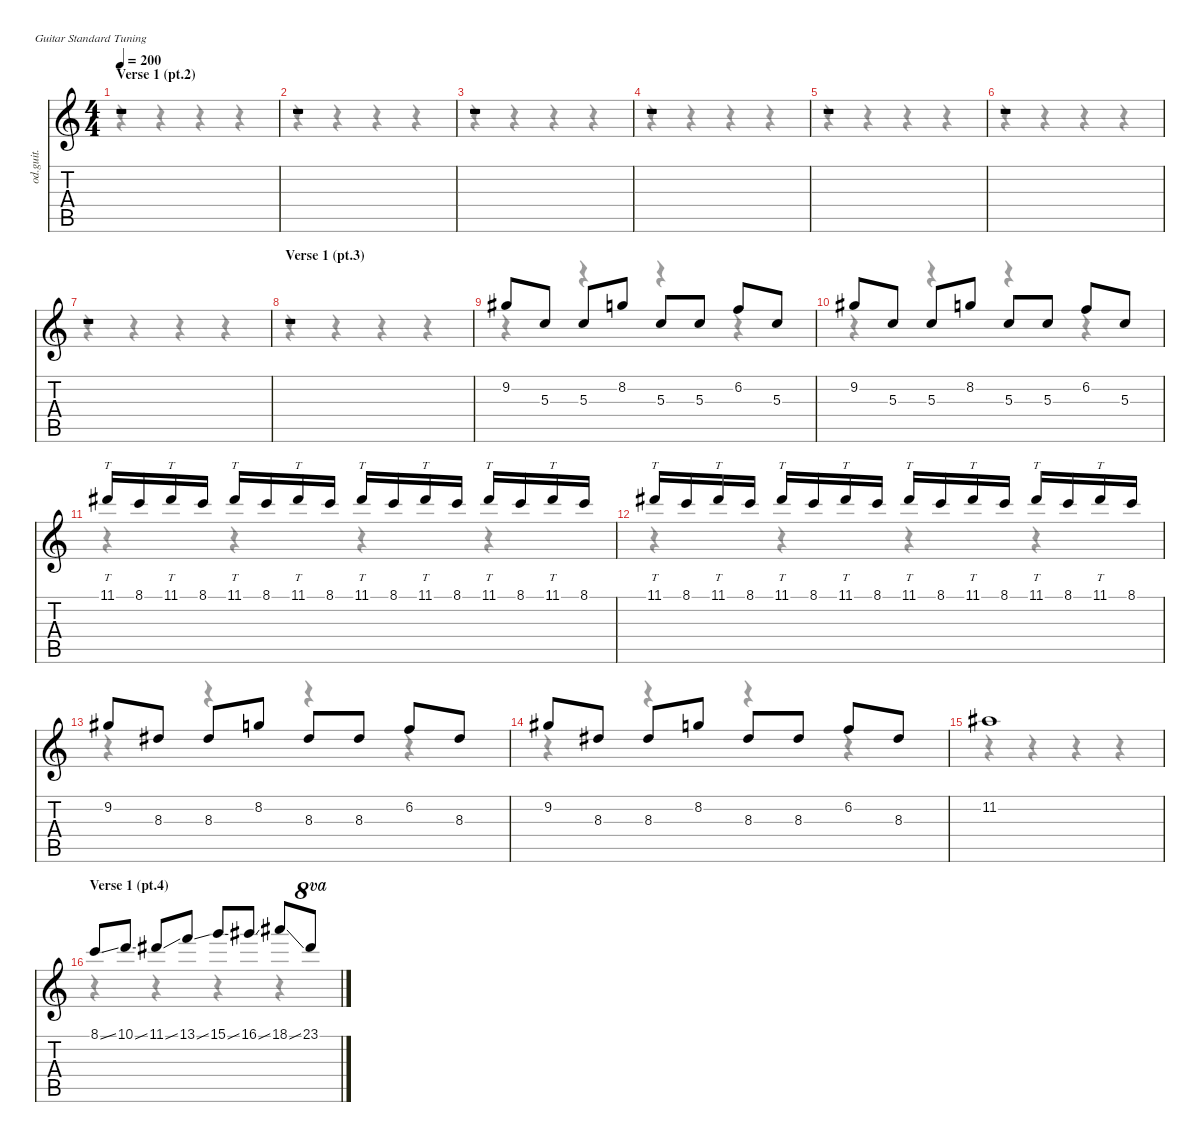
\defaultSystemsLayout 4
\hideDynamics
\bracketExtendMode nobrackets
\otherSystemsTrackNameOrientation horizontal
\track ("Herman Li (Lead Guitar)" "od.guit.") {instrument overdrivenguitar}
\staff {score tabs}
\tuning (E4 B3 G3 D3 A2 E2)
\voice
\ts (4 4)
\section ("" "Verse 1 (pt.2)")
\tempo 200
\clef g2
\ks c
r.1{dy mf beam Up} |
r.1{beam Up} |
r.1{beam Up} |
r.1{beam Up} |
r.1{beam Up} |
r.1{beam Up} |
r.1{beam Up} |
\section ("" "Verse 1 (pt.3)")
r.1{beam Up} |
9.2{acc #}.8{beam Up} 5.3.8{beam Up} 5.3.8{beam Up} 8.2.8{beam Up} 5.3.8{beam Up} 5.3.8{beam Up} 6.2.8{beam Up} 5.3.8{beam Up} |
9.2{acc #}.8{beam Up} 5.3.8{beam Up} 5.3.8{beam Up} 8.2.8{beam Up} 5.3.8{beam Up} 5.3.8{beam Up} 6.2.8{beam Up} 5.3.8{beam Up} |
11.1{acc #}.16{tt beam Up} 8.1.16{beam Up} 11.1{acc #}.16{tt beam Up} 8.1.16{beam Up} 11.1{acc #}.16{tt beam Up} 8.1.16{beam Up} 11.1{acc #}.16{tt beam Up} 8.1.16{beam Up} 11.1{acc #}.16{tt beam Up} 8.1.16{beam Up} 11.1{acc #}.16{tt beam Up} 8.1.16{beam Up} 11.1{acc #}.16{tt beam Up} 8.1.16{beam Up} 11.1{acc #}.16{tt beam Up} 8.1.16{beam Up} |
11.1{acc #}.16{tt beam Up} 8.1.16{beam Up} 11.1{acc #}.16{tt beam Up} 8.1.16{beam Up} 11.1{acc #}.16{tt beam Up} 8.1.16{beam Up} 11.1{acc #}.16{tt beam Up} 8.1.16{beam Up} 11.1{acc #}.16{tt beam Up} 8.1.16{beam Up} 11.1{acc #}.16{tt beam Up} 8.1.16{beam Up} 11.1{acc #}.16{tt beam Up} 8.1.16{beam Up} 11.1{acc #}.16{tt beam Up} 8.1.16{beam Up} |
9.2{acc #}.8{beam Up} 8.3{acc #}.8{beam Up} 8.3{acc #}.8{beam Up} 8.2.8{beam Up} 8.3{acc #}.8{beam Up} 8.3{acc #}.8{beam Up} 6.2.8{beam Up} 8.3{acc #}.8{beam Up} |
9.2{acc #}.8{beam Up} 8.3{acc #}.8{beam Up} 8.3{acc #}.8{beam Up} 8.2.8{beam Up} 8.3{acc #}.8{beam Up} 8.3{acc #}.8{beam Up} 6.2.8{beam Up} 8.3{acc #}.8{beam Up} |
11.2{acc #}.1{beam Up} |
\section ("" "Verse 1 (pt.4)")
8.1{ss}.8{beam Up} 10.1{ss}.8{beam Up} 11.1{ss acc #}.8{beam Up} 13.1{ss}.8{beam Up} 15.1{ss}.8{beam Up} 16.1{ss acc #}.8{beam Up} 18.1{ss acc #}.8{beam Up} 23.1{acc #}.8{ot 8va beam Up}
\voice
\clef g2
\ottava regular
\simile none
\ks c
r.4{dy mf beam Down} r.4{beam Down} r.4{beam Down} r.4{beam Down} |
r.4{beam Down} r.4{beam Down} r.4{beam Down} r.4{beam Down} |
r.4{beam Down} r.4{beam Down} r.4{beam Down} r.4{beam Down} |
r.4{beam Down} r.4{beam Down} r.4{beam Down} r.4{beam Down} |
r.4{beam Down} r.4{beam Down} r.4{beam Down} r.4{beam Down} |
r.4{beam Down} r.4{beam Down} r.4{beam Down} r.4{beam Down} |
r.4{beam Down} r.4{beam Down} r.4{beam Down} r.4{beam Down} |
r.4{beam Down} r.4{beam Down} r.4{beam Down} r.4{beam Down} |
r.4{beam Down} r.4{beam Down} r.4{beam Down} r.4{beam Down} |
r.4{beam Down} r.4{beam Down} r.4{beam Down} r.4{beam Down} |
r.4{beam Down} r.4{beam Down} r.4{beam Down} r.4{beam Down} |
r.4{beam Down} r.4{beam Down} r.4{beam Down} r.4{beam Down} |
r.4{beam Down} r.4{beam Down} r.4{beam Down} r.4{beam Down} |
r.4{beam Down} r.4{beam Down} r.4{beam Down} r.4{beam Down} |
r.4{beam Down} r.4{beam Down} r.4{beam Down} r.4{beam Down} |
r.4{beam Down} r.4{beam Down} r.4{beam Down} r.4{beam Down}
